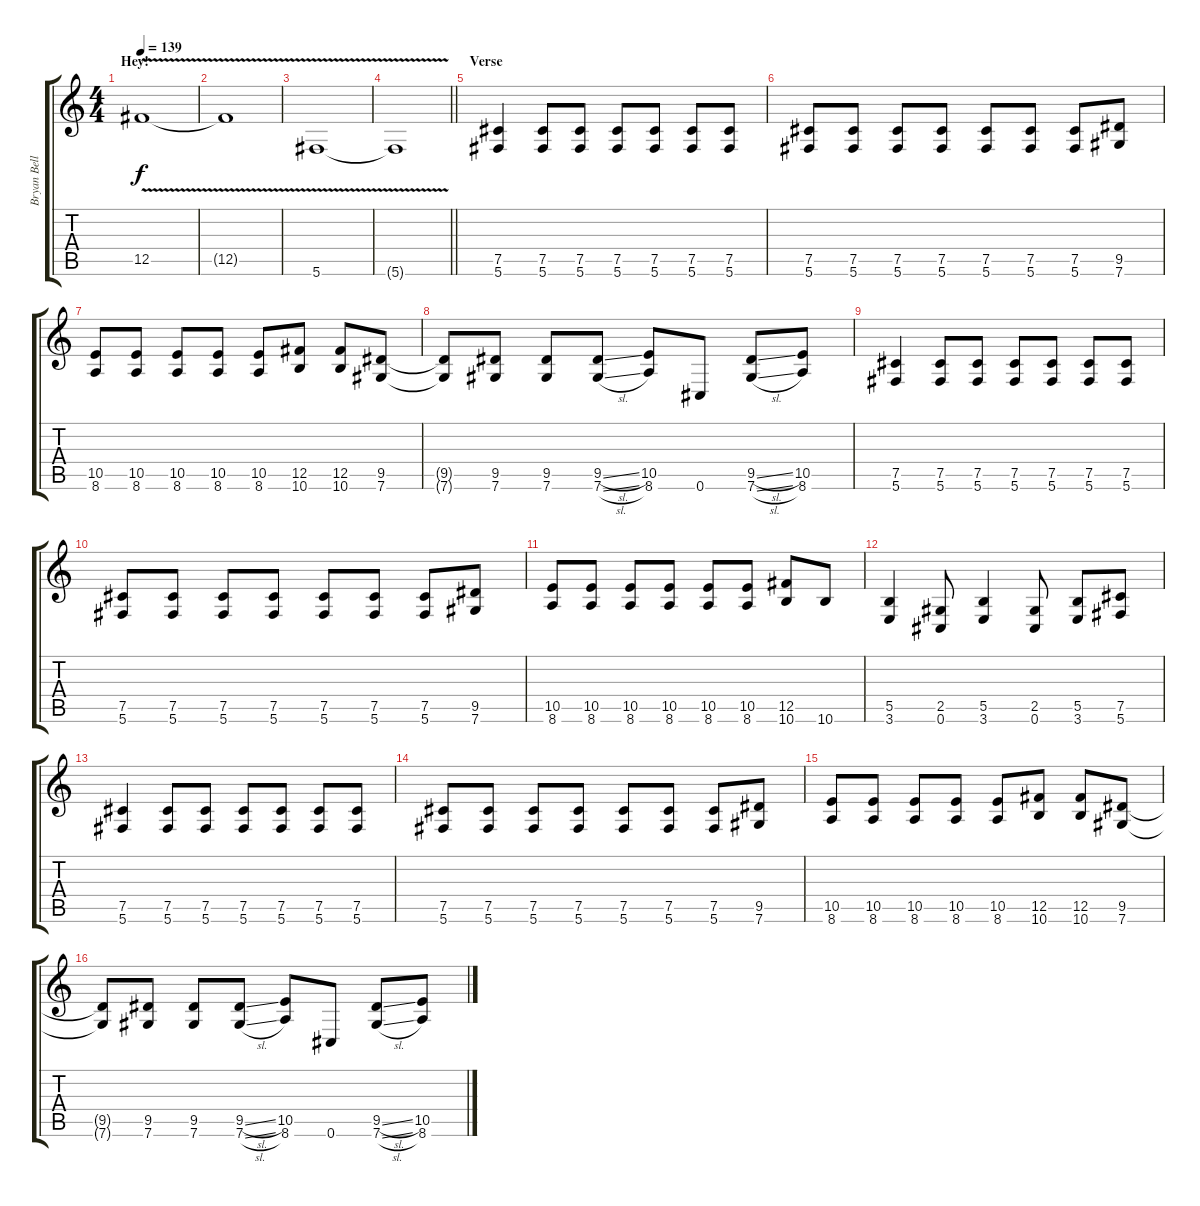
\track ("Bryan Belleau - Lead Guitar" "Bryan Bell") {instrument distortionguitar}
\staff {score tabs}
\tuning (Db4 Ab3 E3 B2 Gb2 Db2) {hide}
\ts (4 4)
\section ("" "Hey!")
\tempo 139
\clef g2
\ks c
12.5{v}.1{dy f} |
12.5{t}.1 |
5.6{v}.1 |
\barLineRight lightlight
5.6{t}.1 |
\section ("" "Verse ")
(7.5 5.6).4 (7.5 5.6).8 (7.5 5.6).8 (7.5 5.6).8 (7.5 5.6).8 (7.5 5.6).8 (7.5 5.6).8 |
(7.5 5.6).8 (7.5 5.6).8 (7.5 5.6).8 (7.5 5.6).8 (7.5 5.6).8 (7.5 5.6).8 (7.5 5.6).8 (9.5 7.6).8 |
(10.5 8.6).8 (10.5 8.6).8 (10.5 8.6).8 (10.5 8.6).8 (10.5 8.6).8 (12.5 10.6).8 (12.5 10.6).8 (9.5 7.6).8 |
(9.5{t} 7.6{t}).8 (9.5 7.6).8 (9.5 7.6).8 (9.5{sl} 7.6{sl}).8 (10.5 8.6).8 0.6.8 (9.5{sl} 7.6{sl}).8 (10.5 8.6).8 |
(7.5 5.6).4 (7.5 5.6).8 (7.5 5.6).8 (7.5 5.6).8 (7.5 5.6).8 (7.5 5.6).8 (7.5 5.6).8 |
(7.5 5.6).8 (7.5 5.6).8 (7.5 5.6).8 (7.5 5.6).8 (7.5 5.6).8 (7.5 5.6).8 (7.5 5.6).8 (9.5 7.6).8 |
(10.5 8.6).8 (10.5 8.6).8 (10.5 8.6).8 (10.5 8.6).8 (10.5 8.6).8 (10.5 8.6).8 (12.5 10.6).8 10.6.8 |
(5.5 3.6).4 (2.5 0.6).8 (5.5 3.6).4 (2.5 0.6).8 (5.5 3.6).8 (7.5 5.6).8 |
(7.5 5.6).4 (7.5 5.6).8 (7.5 5.6).8 (7.5 5.6).8 (7.5 5.6).8 (7.5 5.6).8 (7.5 5.6).8 |
(7.5 5.6).8 (7.5 5.6).8 (7.5 5.6).8 (7.5 5.6).8 (7.5 5.6).8 (7.5 5.6).8 (7.5 5.6).8 (9.5 7.6).8 |
(10.5 8.6).8 (10.5 8.6).8 (10.5 8.6).8 (10.5 8.6).8 (10.5 8.6).8 (12.5 10.6).8 (12.5 10.6).8 (9.5 7.6).8 |
(9.5{t} 7.6{t}).8 (9.5 7.6).8 (9.5 7.6).8 (9.5{sl} 7.6{sl}).8 (10.5 8.6).8 0.6.8 (9.5{sl} 7.6{sl}).8 (10.5 8.6).8
